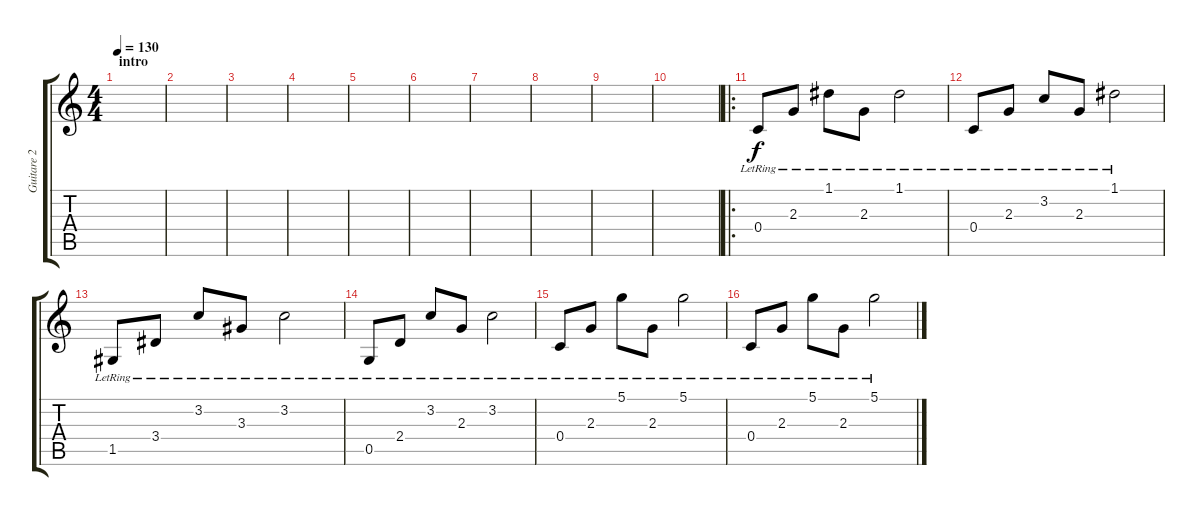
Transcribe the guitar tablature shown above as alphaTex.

\track ("Guitare 2" "Guitare 2") {instrument acousticguitarsteel}
\staff {score tabs}
\tuning (D4 A3 F3 C3 G2 C2) {hide}
\ts (4 4)
\section ("" "intro")
\tempo 130
\clef g2
\ks c
|
|
|
|
|
|
|
|
|
|
\ro
0.4{lr}.8 2.3{lr}.8 1.1{lr}.8 2.3{lr}.8 1.1{lr}.2 |
0.4{lr}.8 2.3{lr}.8 3.2{lr}.8 2.3{lr}.8 1.1{lr}.2 |
1.5{lr}.8 3.4{lr}.8 3.2{lr}.8 3.3{lr}.8 3.2{lr}.2 |
0.5{lr}.8 2.4{lr}.8 3.2{lr}.8 2.3{lr}.8 3.2{lr}.2 |
0.4{lr}.8 2.3{lr}.8 5.1{lr}.8 2.3{lr}.8 5.1{lr}.2 |
0.4{lr}.8 2.3{lr}.8 5.1{lr}.8 2.3{lr}.8 5.1{lr}.2
